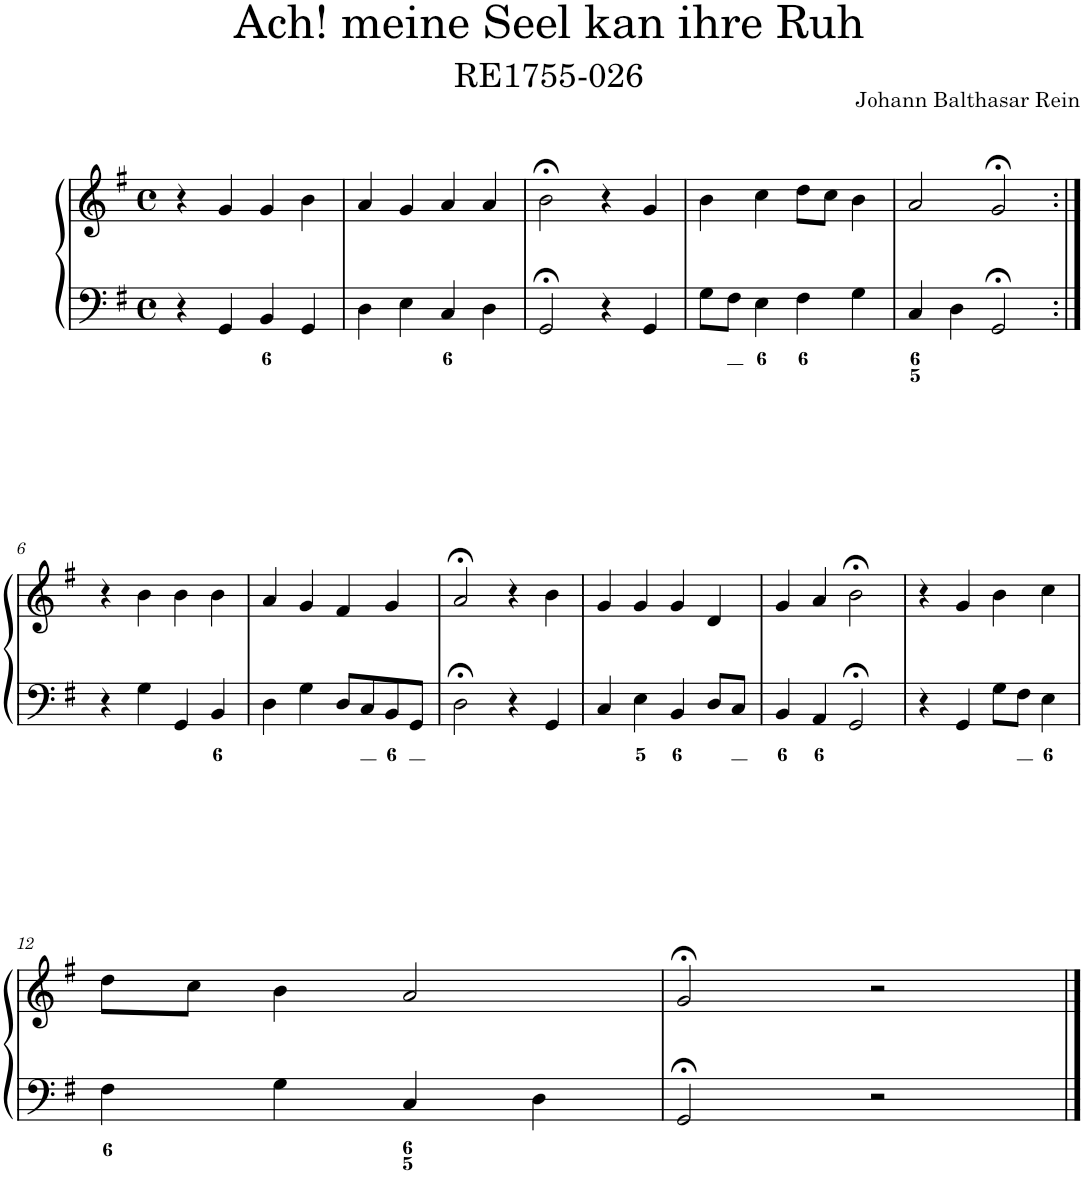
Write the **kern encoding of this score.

**kern	**kern
*part1	*part1
*staff2	*staff1
*I"Piano	*
*I'Pno.	*
*clefF4	*clefG2
*k[f#]	*k[f#]
*M4/4	*M4/4
*met(c)	*met(c)
=1	=1
4r	4r
4GG/	4g/
4BB/	4g/
4GG/	4b\
=2	=2
4D\	4a/
4E\	4g/
4C/	4a/
4D\	4a/
=3	=3
2GG;</	2b;<\
4r	4r
4GG/	4g/
=4	=4
8G\L	4b\
8F#\J	.
4E\	4cc\
4F#\	8dd\L
.	8cc\J
4G\	4b\
=5	=5
4C/	2a/
4D\	.
2GG;</	2g;</
!!LO:LB:g=z
=6:|!	=6:|!
4r	4r
4G\	4b\
4GG/	4b\
4BB/	4b\
=7	=7
4D\	4a/
4G\	4g/
8D/L	4f#/
8C/	.
8BB/	4g/
8GG/J	.
=8	=8
2D;<\	2a;</
4r	4r
4GG/	4b\
=9	=9
4C/	4g/
4E\	4g/
4BB/	4g/
8D/L	4d/
8C/J	.
=10	=10
4BB/	4g/
4AA/	4a/
2GG;</	2b;<\
=11	=11
4r	4r
4GG/	4g/
8G\L	4b\
8F#\J	.
4E\	4cc\
!!LO:LB:g=z
=12	=12
4F#\	8dd\L
.	8cc\J
4G\	4b\
4C/	2a/
4D\	.
=13	=13
2GG;</	2g;</
2r	2r
==	==
*-	*-
